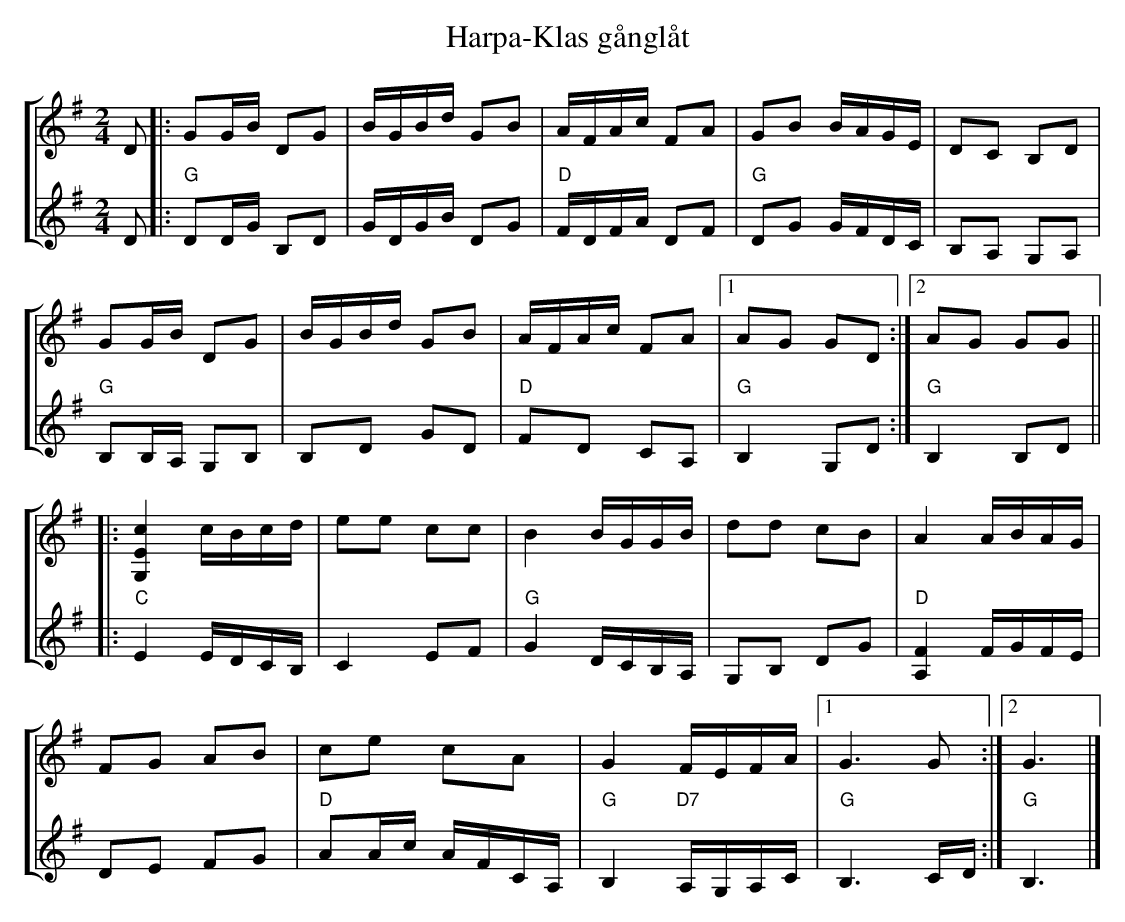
X:1
T:Harpa-Klas gånglåt
%%score [ 1 | 2 ]
L:1/4
M:2/4
K:G
V:1
D/ |: G/G/4B/4 D/G/ | B/4G/4B/4d/4 G/B/ | A/4F/4A/4c/4 F/A/ |  G/B/ B/4A/4G/4E/4 | D/C/ B,/D/ |
G/G/4B/4 D/G/ | B/4G/4B/4d/4 G/B/ |  A/4F/4A/4c/4 F/A/ |1 A/G/ G/D/ :|2 A/G/ G/G/ ||
|:[G,Ec] c/4B/4c/4d/4 |  e/e/ c/c/ | B B/4G/4G/4B/4 | d/d/ c/B/ | A A/4B/4A/4G/4 |
F/G/ A/B/ | c/e/ c/A/ | G F/4E/4F/4A/4 |1 G3/2 G/ :|2  G3/2 |]
V:2
D/ |: "G" D/D/4G/4 B,/D/ | G/4D/4G/4B/4 D/G/ | "D" F/4D/4F/4A/4 D/F/ |  "G" D/G/ G/4F/4D/4C/4 | B,/A,/ G,/A,/ |
"G" B,/B,/4A,/4 G,/B,/ | B,/D/ G/D/ |  "D" F/D/ C/A,/ |1 "G" B, G,/D/ :|2 "G" B, B,/D/ ||
|:"C" E E/4D/4C/4B,/4 |  C E/F/ | "G" G D/4C/4B,/4A,/4 | G,/B,/ D/G/ | "D" [A,F] F/4G/4F/4E/4 |
D/E/ F/G/ | "D" A/A/4c/4 A/4F/4C/4A,/4 | "G" B, "D7" A,/4G,/4A,/4C/4 |1 "G" B,3/2 C/4D/4 :|2  "G" B,3/2 |]
